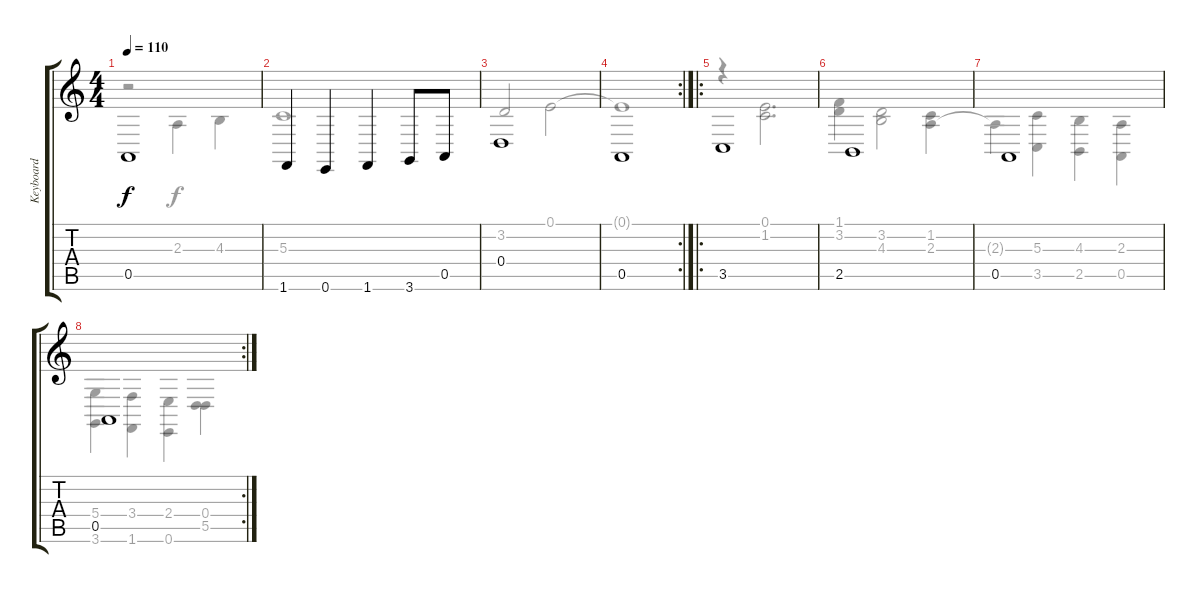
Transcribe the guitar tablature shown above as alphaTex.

\track ("Keyboard" "Keyboard") {instrument cello}
\staff {score tabs}
\tuning (E4 B3 G3 D3 A2 E2) {hide}
\voice
\ts (4 4)
\tempo 110
\clef g2
\ks c
0.5.1{dy f instrument cello} |
1.6.4 0.6.4 1.6.4 3.6.8 0.5.8 |
0.4.1 |
\rc 2
0.5.1 |
\ro
3.5.1 |
2.5.1 |
0.5.1 |
\rc 2
0.5.1
\voice
\clef g2
\ottava regular
\simile none
\ks c
r.2{dy f} 2.3.4 4.3.4 |
5.3.1{beam Up} |
3.2.2{beam Up} 0.1.2 |
0.1{t}.1 |
r.4 (0.1 1.2).2{d} |
(1.1 3.2).4 (3.2 4.3).2 (1.2 2.3).4 |
2.3{t}.4 (5.3 3.5).4 (4.3 2.5).4 (2.3 0.5).4 |
(5.4 3.6).4 (3.4 1.6).4 (2.4 0.6).4 (0.4 5.5).4
